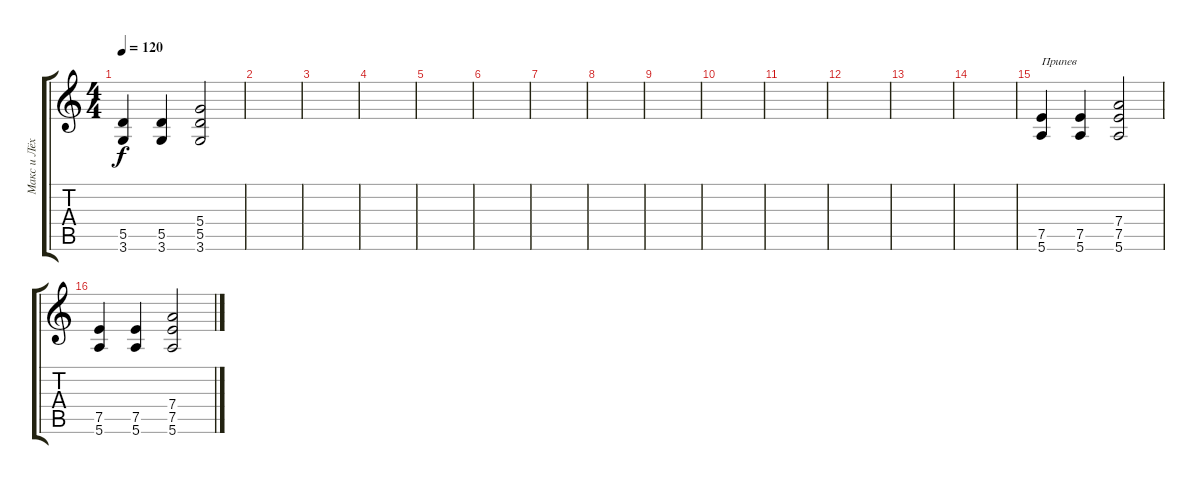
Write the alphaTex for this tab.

\track ("Макс и Лёха" "Макс и Лёх") {instrument distortionguitar}
\staff {score tabs}
\tuning (E4 B3 G3 D3 A2 E2) {hide}
\ts (4 4)
\tempo 120
\clef g2
\ks c
(5.5 3.6).4{dy f} (5.5 3.6).4 (5.4 5.5 3.6).2 |
|
|
|
|
|
|
|
|
|
|
|
|
|
(7.5 5.6).4{txt "Припев"} (7.5 5.6).4 (7.4 7.5 5.6).2 |
(7.5 5.6).4 (7.5 5.6).4 (7.4 7.5 5.6).2
